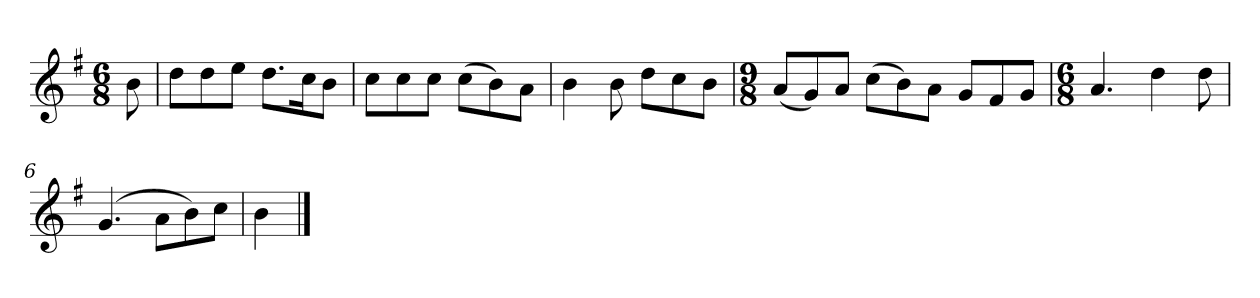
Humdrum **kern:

**kern
*part1
*staff1
*k[f#]
*M6/8
*MM120
=
8b
=1
8ddL
8dd
8eeJ
8.ddL
16ccK
8bJ
=2
8ccL
8cc
8ccJ
(8ccL
8b)
8aJ
=3
4b
8b
8ddL
8cc
8bJ
=4
*M9/8
(8aL
8g)
8aJ
(8ccL
8b)
8aJ
8gL
8f#
8gJ
=5
*M6/8
4.a
4dd
8dd
=6
(4.g
8aL
8b)
8ccJ
=7
4b
==
*-
